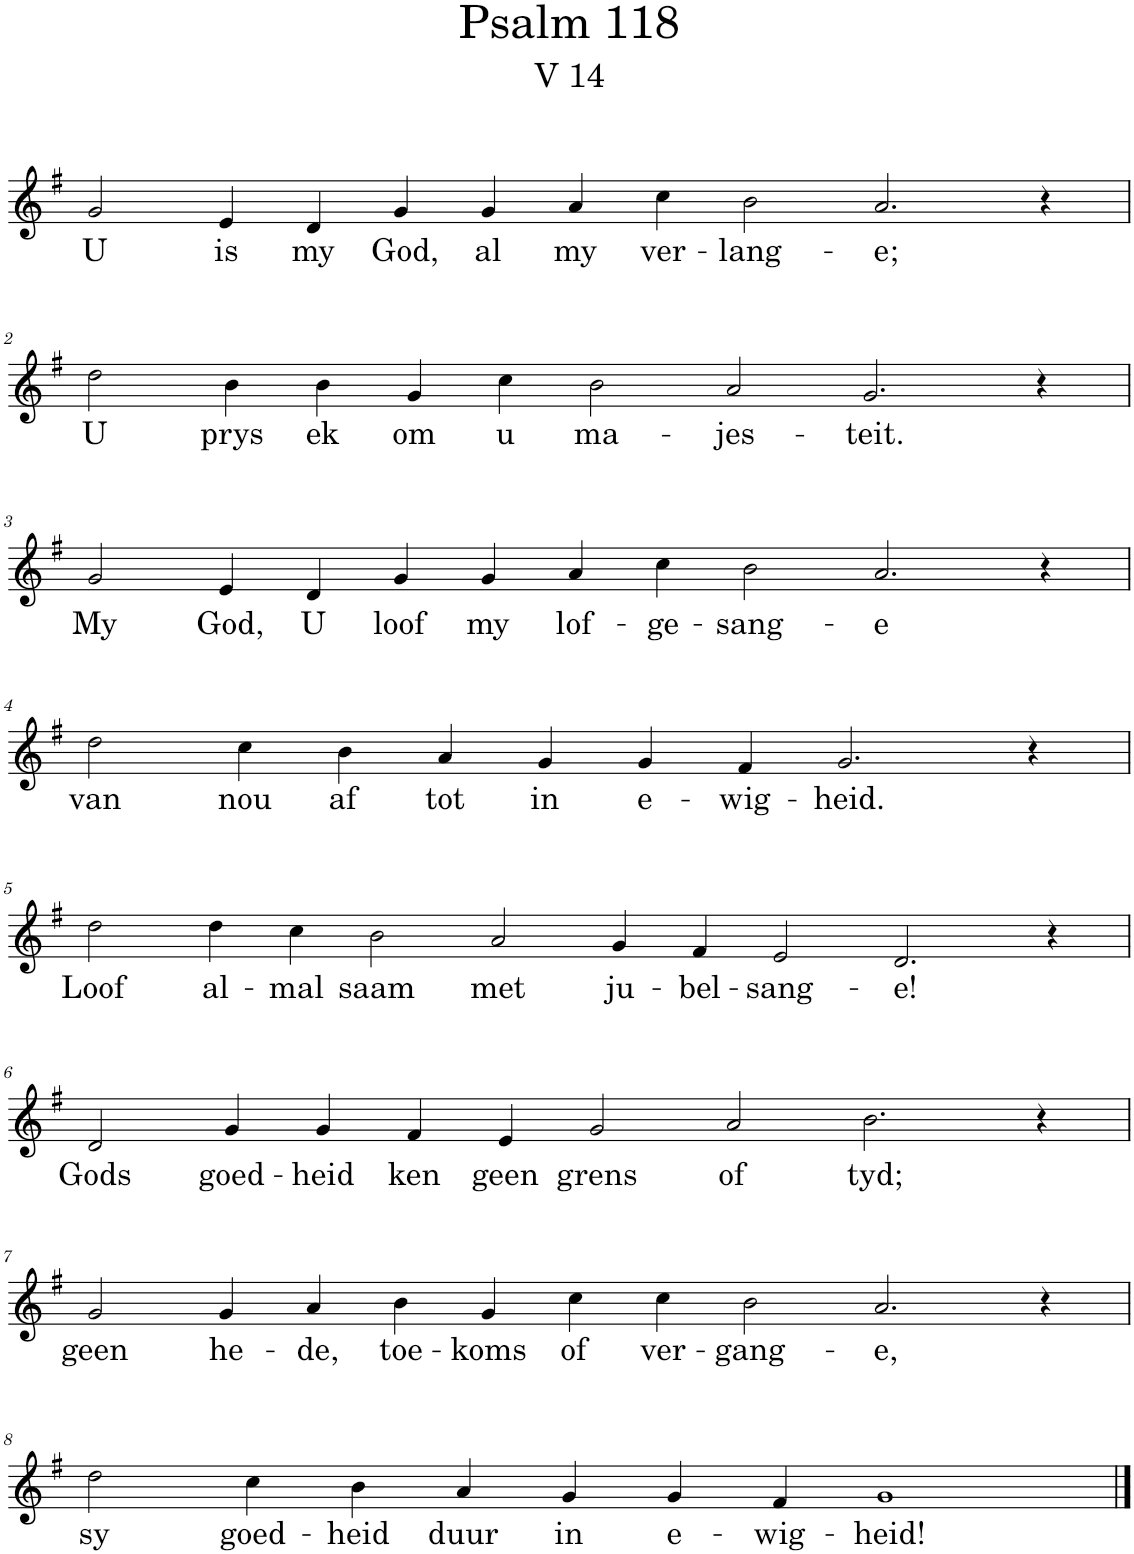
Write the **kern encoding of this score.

**kern	**text
*part1	*part1
*staff1	*staff1
*I"Pipe Organ	*
*I'Org.	*
*clefG2	*
*k[f#]	*
*M14/4	*
=1	=1
!	!LO:LY:b
2g/	U
!	!LO:LY:b
4e/	is
!	!LO:LY:b
4d/	my
!	!LO:LY:b
4g/	God,
!	!LO:LY:b
4g/	al
!	!LO:LY:b
4a/	my
!	!LO:LY:b
4cc\	ver-
!	!LO:LY:b
2b\	-lang-
!	!LO:LY:b
2.a/	-e;
4r	.
!!LO:LB:g=z
=2	=2
!	!LO:LY:b
2dd\	U
!	!LO:LY:b
4b\	prys
!	!LO:LY:b
4b\	ek
!	!LO:LY:b
4g/	om
!	!LO:LY:b
4cc\	u
!	!LO:LY:b
2b\	ma-
!	!LO:LY:b
2a/	-jes-
!	!LO:LY:b
2.g/	-teit.
4r	.
!!LO:LB:g=z
=3	=3
!	!LO:LY:b
2g/	My
!	!LO:LY:b
4e/	God,
!	!LO:LY:b
4d/	U
!	!LO:LY:b
4g/	loof
!	!LO:LY:b
4g/	my
!	!LO:LY:b
4a/	lof-
!	!LO:LY:b
4cc\	-ge-
!	!LO:LY:b
2b\	-sang-
!	!LO:LY:b
2.a/	-e
4r	.
!!LO:LB:g=z
=4	=4
*M12/4	*
!	!LO:LY:b
2dd\	van
!	!LO:LY:b
4cc\	nou
!	!LO:LY:b
4b\	af
!	!LO:LY:b
4a/	tot
!	!LO:LY:b
4g/	in
!	!LO:LY:b
4g/	e-
!	!LO:LY:b
4f#/	-wig-
!	!LO:LY:b
2.g/	-heid.
4r	.
!!LO:LB:g=z
=5	=5
*M16/4	*
!	!LO:LY:b
2dd\	Loof
!	!LO:LY:b
4dd\	al-
!	!LO:LY:b
4cc\	-mal
!	!LO:LY:b
2b\	saam
!	!LO:LY:b
2a/	met
!	!LO:LY:b
4g/	ju-
!	!LO:LY:b
4f#/	-bel-
!	!LO:LY:b
2e/	-sang-
!	!LO:LY:b
2.d/	-e!
4r	.
!!LO:LB:g=z
=6	=6
*M14/4	*
!	!LO:LY:b
2d/	Gods
!	!LO:LY:b
4g/	goed-
!	!LO:LY:b
4g/	-heid
!	!LO:LY:b
4f#/	ken
!	!LO:LY:b
4e/	geen
!	!LO:LY:b
2g/	grens
!	!LO:LY:b
2a/	of
!	!LO:LY:b
2.b\	tyd;
4r	.
!!LO:LB:g=z
=7	=7
!	!LO:LY:b
2g/	geen
!	!LO:LY:b
4g/	he-
!	!LO:LY:b
4a/	-de,
!	!LO:LY:b
4b\	toe-
!	!LO:LY:b
4g/	-koms
!	!LO:LY:b
4cc\	of
!	!LO:LY:b
4cc\	ver-
!	!LO:LY:b
2b\	-gang-
!	!LO:LY:b
2.a/	-e,
4r	.
!!LO:LB:g=z
=8	=8
*M12/4	*
!	!LO:LY:b
2dd\	sy
!	!LO:LY:b
4cc\	goed-
!	!LO:LY:b
4b\	-heid
!	!LO:LY:b
4a/	duur
!	!LO:LY:b
4g/	in
!	!LO:LY:b
4g/	e-
!	!LO:LY:b
4f#/	-wig-
!	!LO:LY:b
1g	-heid!
==	==
*-	*-
